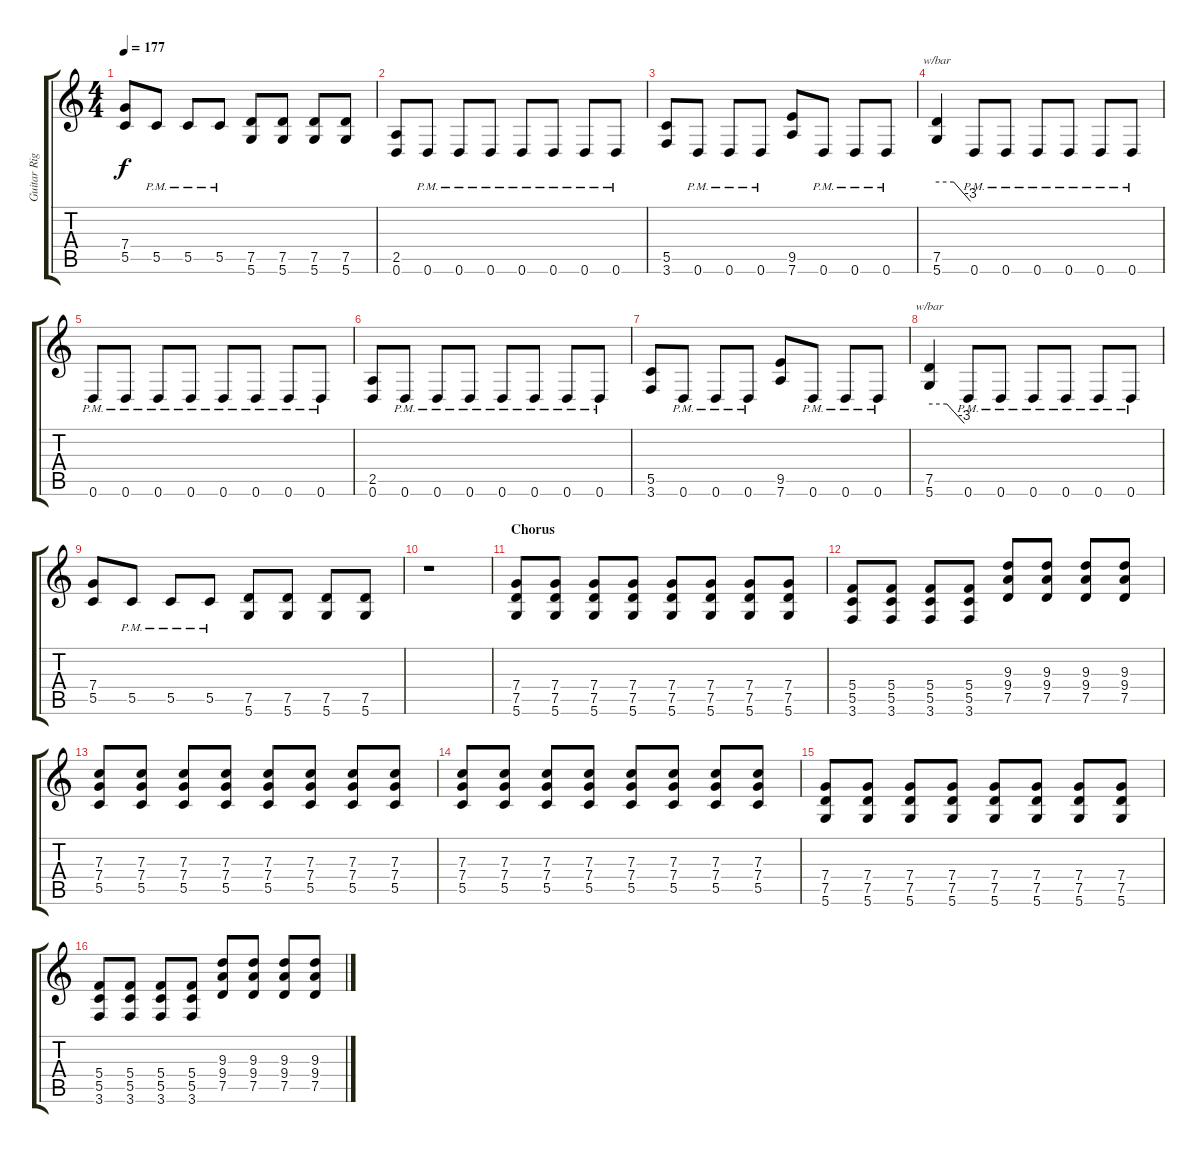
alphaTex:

\track ("Guitar Right" "Guitar Rig") {instrument distortionguitar}
\staff {score tabs}
\tuning (D4 A3 F3 C3 G2 D2) {hide}
\ts (4 4)
\tempo 177
\clef g2
\ks c
(7.4 5.5).8{dy f} 5.5{pm}.8 5.5{pm}.8 5.5{pm}.8 (7.5 5.6).8 (7.5 5.6).8 (7.5 5.6).8 (7.5 5.6).8 |
(2.5 0.6).8 0.6{pm}.8 0.6{pm}.8 0.6{pm}.8 0.6{pm}.8 0.6{pm}.8 0.6{pm}.8 0.6{pm}.8 |
(5.5 3.6).8 0.6{pm}.8 0.6{pm}.8 0.6{pm}.8 (9.5 7.6).8 0.6{pm}.8 0.6{pm}.8 0.6{pm}.8 |
(7.5 5.6).4{tbe (custom default 0 0 30 0 60 -12)} 0.6{pm}.8 0.6{pm}.8 0.6{pm}.8 0.6{pm}.8 0.6{pm}.8 0.6{pm}.8 |
0.6{pm}.8 0.6{pm}.8 0.6{pm}.8 0.6{pm}.8 0.6{pm}.8 0.6{pm}.8 0.6{pm}.8 0.6{pm}.8 |
(2.5 0.6).8 0.6{pm}.8 0.6{pm}.8 0.6{pm}.8 0.6{pm}.8 0.6{pm}.8 0.6{pm}.8 0.6{pm}.8 |
(5.5 3.6).8 0.6{pm}.8 0.6{pm}.8 0.6{pm}.8 (9.5 7.6).8 0.6{pm}.8 0.6{pm}.8 0.6{pm}.8 |
(7.5 5.6).4{tbe (custom default 0 0 30 0 60 -12)} 0.6{pm}.8 0.6{pm}.8 0.6{pm}.8 0.6{pm}.8 0.6{pm}.8 0.6{pm}.8 |
(7.4 5.5).8 5.5{pm}.8 5.5{pm}.8 5.5{pm}.8 (7.5 5.6).8 (7.5 5.6).8 (7.5 5.6).8 (7.5 5.6).8 |
r.1 |
\section ("" "Chorus")
(7.4 7.5 5.6).8 (7.4 7.5 5.6).8 (7.4 7.5 5.6).8 (7.4 7.5 5.6).8 (7.4 7.5 5.6).8 (7.4 7.5 5.6).8 (7.4 7.5 5.6).8 (7.4 7.5 5.6).8 |
(5.4 5.5 3.6).8 (5.4 5.5 3.6).8 (5.4 5.5 3.6).8 (5.4 5.5 3.6).8 (9.3 9.4 7.5).8 (9.3 9.4 7.5).8 (9.3 9.4 7.5).8 (9.3 9.4 7.5).8 |
(7.3 7.4 5.5).8 (7.3 7.4 5.5).8 (7.3 7.4 5.5).8 (7.3 7.4 5.5).8 (7.3 7.4 5.5).8 (7.3 7.4 5.5).8 (7.3 7.4 5.5).8 (7.3 7.4 5.5).8 |
(7.3 7.4 5.5).8 (7.3 7.4 5.5).8 (7.3 7.4 5.5).8 (7.3 7.4 5.5).8 (7.3 7.4 5.5).8 (7.3 7.4 5.5).8 (7.3 7.4 5.5).8 (7.3 7.4 5.5).8 |
(7.4 7.5 5.6).8 (7.4 7.5 5.6).8 (7.4 7.5 5.6).8 (7.4 7.5 5.6).8 (7.4 7.5 5.6).8 (7.4 7.5 5.6).8 (7.4 7.5 5.6).8 (7.4 7.5 5.6).8 |
(5.4 5.5 3.6).8 (5.4 5.5 3.6).8 (5.4 5.5 3.6).8 (5.4 5.5 3.6).8 (9.3 9.4 7.5).8 (9.3 9.4 7.5).8 (9.3 9.4 7.5).8 (9.3 9.4 7.5).8
